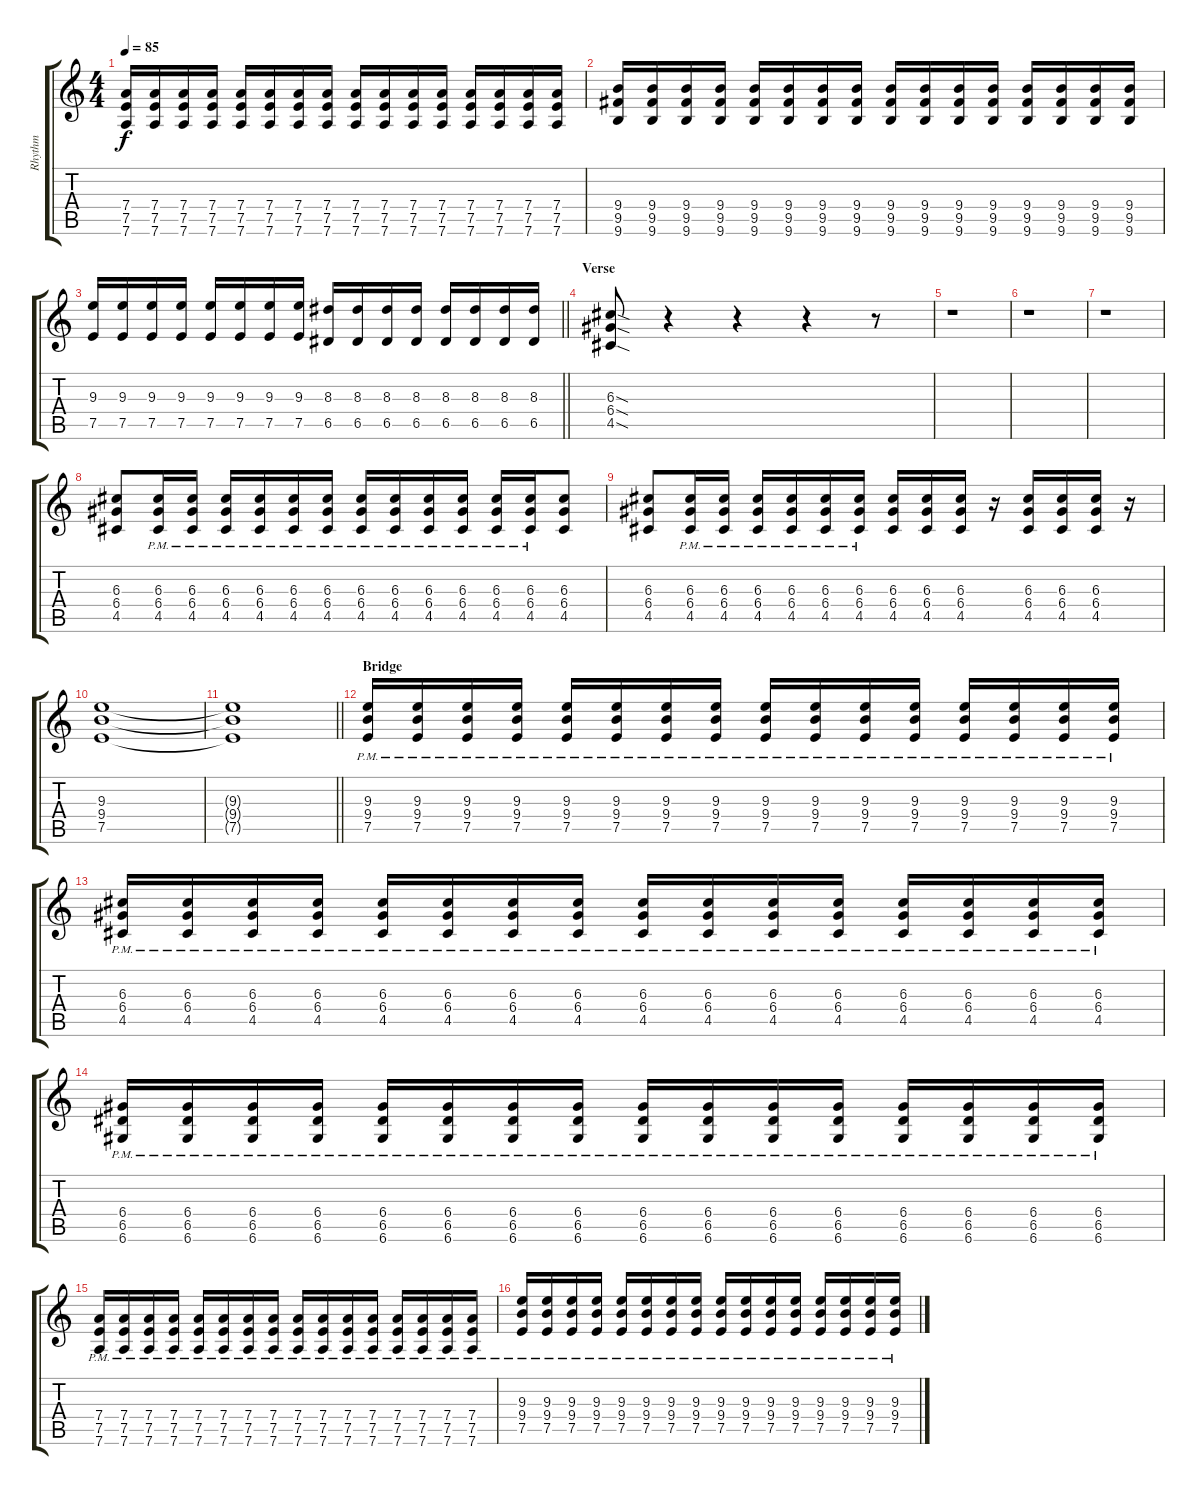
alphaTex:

\track ("Rhythm" "Rhythm") {instrument distortionguitar}
\staff {score tabs}
\tuning (E4 B3 G3 D3 A2 D2) {hide}
\ts (4 4)
\tempo 85
\clef g2
\ks c
(7.4 7.5 7.6).16{dy f} (7.4 7.5 7.6).16 (7.4 7.5 7.6).16 (7.4 7.5 7.6).16 (7.4 7.5 7.6).16 (7.4 7.5 7.6).16 (7.4 7.5 7.6).16 (7.4 7.5 7.6).16 (7.4 7.5 7.6).16 (7.4 7.5 7.6).16 (7.4 7.5 7.6).16 (7.4 7.5 7.6).16 (7.4 7.5 7.6).16 (7.4 7.5 7.6).16 (7.4 7.5 7.6).16 (7.4 7.5 7.6).16 |
(9.4 9.5 9.6).16 (9.4 9.5 9.6).16 (9.4 9.5 9.6).16 (9.4 9.5 9.6).16 (9.4 9.5 9.6).16 (9.4 9.5 9.6).16 (9.4 9.5 9.6).16 (9.4 9.5 9.6).16 (9.4 9.5 9.6).16 (9.4 9.5 9.6).16 (9.4 9.5 9.6).16 (9.4 9.5 9.6).16 (9.4 9.5 9.6).16 (9.4 9.5 9.6).16 (9.4 9.5 9.6).16 (9.4 9.5 9.6).16 |
\barLineRight lightlight
(9.3 7.5).16 (9.3 7.5).16 (9.3 7.5).16 (9.3 7.5).16 (9.3 7.5).16 (9.3 7.5).16 (9.3 7.5).16 (9.3 7.5).16 (8.3 6.5).16 (8.3 6.5).16 (8.3 6.5).16 (8.3 6.5).16 (8.3 6.5).16 (8.3 6.5).16 (8.3 6.5).16 (8.3 6.5).16 |
\section ("" "Verse")
(6.3{sod} 6.4{sod} 4.5{sod}).8 r.4 r.4 r.4 r.8 |
r.1 |
r.1 |
r.1 |
(6.3 6.4 4.5).8 (6.3{pm} 6.4{pm} 4.5{pm}).16 (6.3{pm} 6.4{pm} 4.5{pm}).16 (6.3{pm} 6.4{pm} 4.5{pm}).16 (6.3{pm} 6.4{pm} 4.5{pm}).16 (6.3{pm} 6.4{pm} 4.5{pm}).16 (6.3{pm} 6.4{pm} 4.5{pm}).16 (6.3{pm} 6.4{pm} 4.5{pm}).16 (6.3{pm} 6.4{pm} 4.5{pm}).16 (6.3{pm} 6.4{pm} 4.5{pm}).16 (6.3{pm} 6.4{pm} 4.5{pm}).16 (6.3{pm} 6.4{pm} 4.5{pm}).16 (6.3{pm} 6.4{pm} 4.5{pm}).16 (6.3 6.4 4.5).8 |
(6.3 6.4 4.5).8 (6.3{pm} 6.4{pm} 4.5{pm}).16 (6.3{pm} 6.4{pm} 4.5{pm}).16 (6.3{pm} 6.4{pm} 4.5{pm}).16 (6.3{pm} 6.4{pm} 4.5{pm}).16 (6.3{pm} 6.4{pm} 4.5{pm}).16 (6.3{pm} 6.4{pm} 4.5{pm}).16 (6.3 6.4 4.5).16 (6.3 6.4 4.5).16 (6.3 6.4 4.5).16 r.16 (6.3 6.4 4.5).16 (6.3 6.4 4.5).16 (6.3 6.4 4.5).16 r.16 |
(9.3 9.4 7.5).1 |
\barLineRight lightlight
(9.3{t} 9.4{t} 7.5{t}).1 |
\section ("" "Bridge")
(9.3{pm} 9.4{pm} 7.5{pm}).16 (9.3{pm} 9.4{pm} 7.5{pm}).16 (9.3{pm} 9.4{pm} 7.5{pm}).16 (9.3{pm} 9.4{pm} 7.5{pm}).16 (9.3{pm} 9.4{pm} 7.5{pm}).16 (9.3{pm} 9.4{pm} 7.5{pm}).16 (9.3{pm} 9.4{pm} 7.5{pm}).16 (9.3{pm} 9.4{pm} 7.5{pm}).16 (9.3{pm} 9.4{pm} 7.5{pm}).16 (9.3{pm} 9.4{pm} 7.5{pm}).16 (9.3{pm} 9.4{pm} 7.5{pm}).16 (9.3{pm} 9.4{pm} 7.5{pm}).16 (9.3{pm} 9.4{pm} 7.5{pm}).16 (9.3{pm} 9.4{pm} 7.5{pm}).16 (9.3{pm} 9.4{pm} 7.5{pm}).16 (9.3{pm} 9.4{pm} 7.5{pm}).16 |
(6.3{pm} 6.4{pm} 4.5{pm}).16 (6.3{pm} 6.4{pm} 4.5{pm}).16 (6.3{pm} 6.4{pm} 4.5{pm}).16 (6.3{pm} 6.4{pm} 4.5{pm}).16 (6.3{pm} 6.4{pm} 4.5{pm}).16 (6.3{pm} 6.4{pm} 4.5{pm}).16 (6.3{pm} 6.4{pm} 4.5{pm}).16 (6.3{pm} 6.4{pm} 4.5{pm}).16 (6.3{pm} 6.4{pm} 4.5{pm}).16 (6.3{pm} 6.4{pm} 4.5{pm}).16 (6.3{pm} 6.4{pm} 4.5{pm}).16 (6.3{pm} 6.4{pm} 4.5{pm}).16 (6.3{pm} 6.4{pm} 4.5{pm}).16 (6.3{pm} 6.4{pm} 4.5{pm}).16 (6.3{pm} 6.4{pm} 4.5{pm}).16 (6.3{pm} 6.4{pm} 4.5{pm}).16 |
(6.4{pm} 6.5{pm} 6.6{pm}).16 (6.4{pm} 6.5{pm} 6.6{pm}).16 (6.4{pm} 6.5{pm} 6.6{pm}).16 (6.4{pm} 6.5{pm} 6.6{pm}).16 (6.4{pm} 6.5{pm} 6.6{pm}).16 (6.4{pm} 6.5{pm} 6.6{pm}).16 (6.4{pm} 6.5{pm} 6.6{pm}).16 (6.4{pm} 6.5{pm} 6.6{pm}).16 (6.4{pm} 6.5{pm} 6.6{pm}).16 (6.4{pm} 6.5{pm} 6.6{pm}).16 (6.4{pm} 6.5{pm} 6.6{pm}).16 (6.4{pm} 6.5{pm} 6.6{pm}).16 (6.4{pm} 6.5{pm} 6.6{pm}).16 (6.4{pm} 6.5{pm} 6.6{pm}).16 (6.4{pm} 6.5{pm} 6.6{pm}).16 (6.4{pm} 6.5{pm} 6.6{pm}).16 |
(7.4{pm} 7.5{pm} 7.6{pm}).16 (7.4{pm} 7.5{pm} 7.6{pm}).16 (7.4{pm} 7.5{pm} 7.6{pm}).16 (7.4{pm} 7.5{pm} 7.6{pm}).16 (7.4{pm} 7.5{pm} 7.6{pm}).16 (7.4{pm} 7.5{pm} 7.6{pm}).16 (7.4{pm} 7.5{pm} 7.6{pm}).16 (7.4{pm} 7.5{pm} 7.6{pm}).16 (7.4{pm} 7.5{pm} 7.6{pm}).16 (7.4{pm} 7.5{pm} 7.6{pm}).16 (7.4{pm} 7.5{pm} 7.6{pm}).16 (7.4{pm} 7.5{pm} 7.6{pm}).16 (7.4{pm} 7.5{pm} 7.6{pm}).16 (7.4{pm} 7.5{pm} 7.6{pm}).16 (7.4{pm} 7.5{pm} 7.6{pm}).16 (7.4{pm} 7.5{pm} 7.6{pm}).16 |
(9.3{pm} 9.4{pm} 7.5{pm}).16 (9.3{pm} 9.4{pm} 7.5{pm}).16 (9.3{pm} 9.4{pm} 7.5{pm}).16 (9.3{pm} 9.4{pm} 7.5{pm}).16 (9.3{pm} 9.4{pm} 7.5{pm}).16 (9.3{pm} 9.4{pm} 7.5{pm}).16 (9.3{pm} 9.4{pm} 7.5{pm}).16 (9.3{pm} 9.4{pm} 7.5{pm}).16 (9.3{pm} 9.4{pm} 7.5{pm}).16 (9.3{pm} 9.4{pm} 7.5{pm}).16 (9.3{pm} 9.4{pm} 7.5{pm}).16 (9.3{pm} 9.4{pm} 7.5{pm}).16 (9.3{pm} 9.4{pm} 7.5{pm}).16 (9.3{pm} 9.4{pm} 7.5{pm}).16 (9.3{pm} 9.4{pm} 7.5{pm}).16 (9.3{pm} 9.4{pm} 7.5{pm}).16
